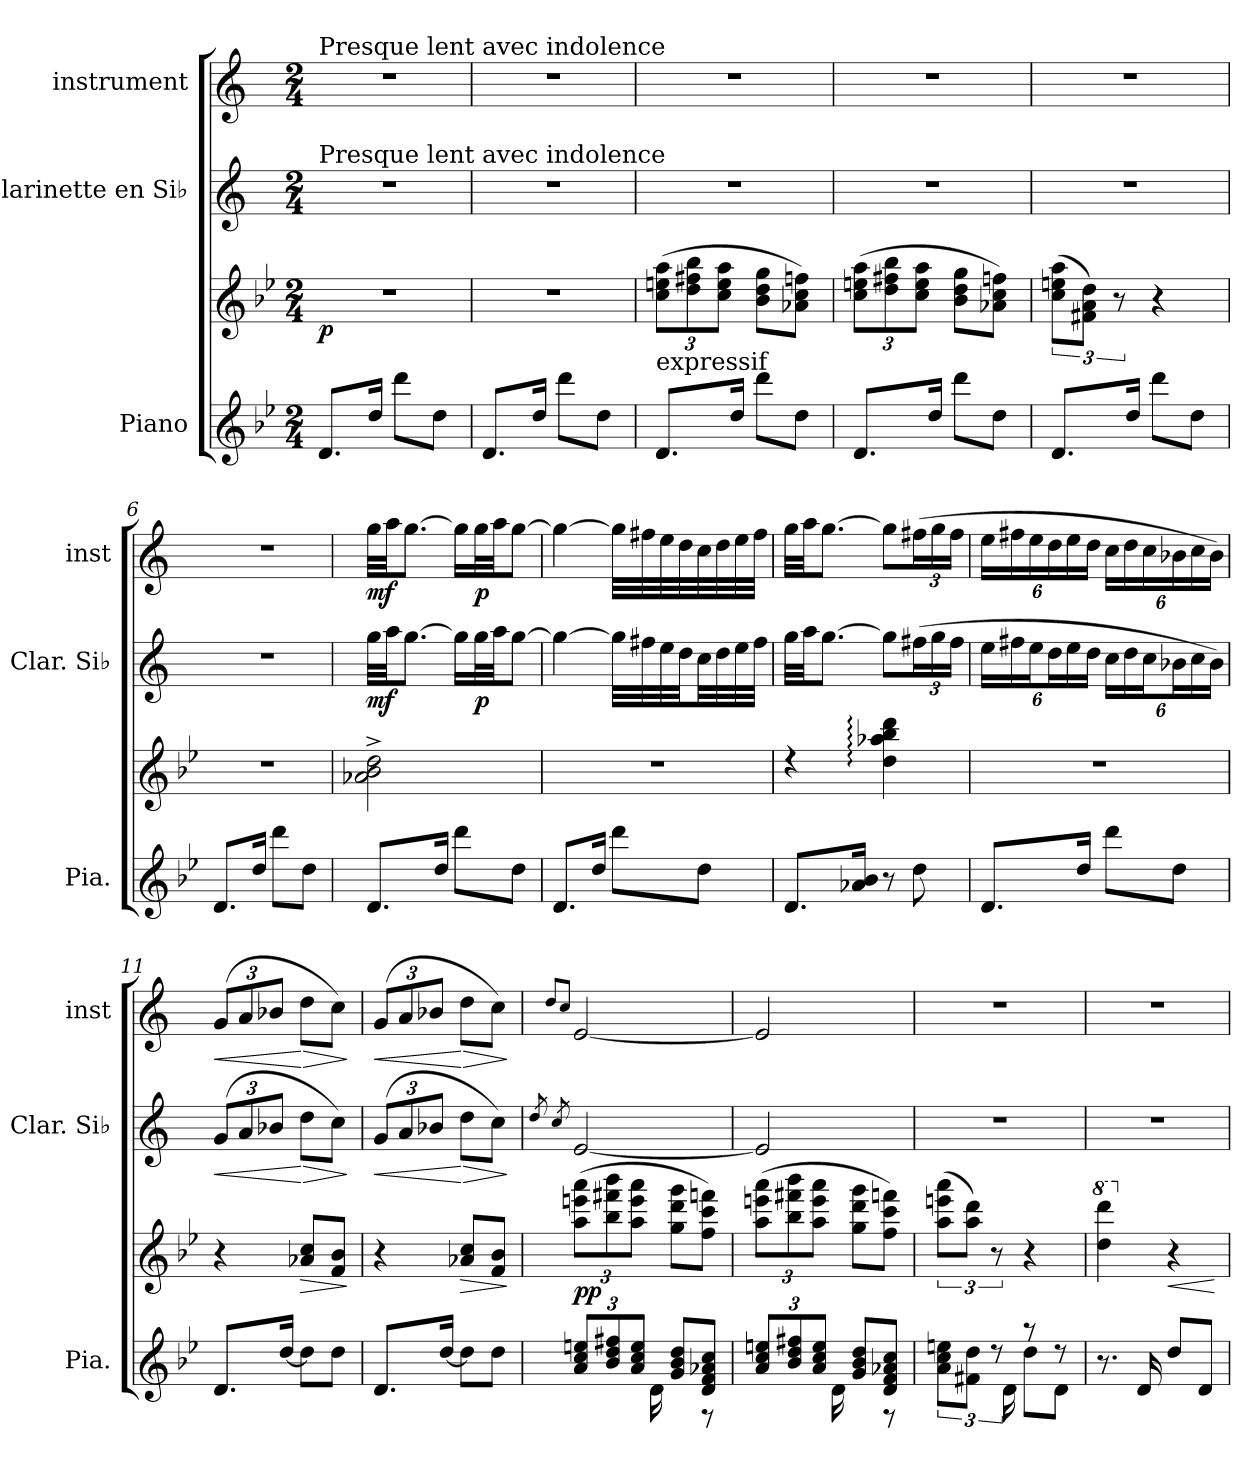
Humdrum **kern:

**kern	**kern	**dynam	**kern	**dynam	**kern	**dynam
*part3	*part3	*part3	*part2	*part2	*part1	*part1
*staff4	*staff3	*staff3/4	*staff2	*staff2	*staff1	*staff1
*I"Piano	*	*	*I"Clarinette en Si♭	*	*I"instrument	*
*I'Pia.	*	*	*I'Clar. Si♭	*	*I'inst	*
*clefG2	*clefG2	*	*clefG2	*	*clefG2	*
*	*	*	*ITrd1c2	*	*ITrd1c2	*
*k[b-e-]	*k[b-e-]	*	*k[b-e-]	*	*k[b-e-]	*
*M2/4	*M2/4	*	*M2/4	*	*M2/4	*
*MM50	*MM50	*	*MM50	*	*MM50	*
=1	=1	=1	=1	=1	=1	=1
!	!	!	!	!	!LO:TX:a:t=Presque lent avec indolence	!
!	!	!	!LO:TX:a:t=Presque lent avec indolence	!	!	!
!	!	!LO:DY:b	!	!	!	!
8.d/L	2r	p	2r	.	2r	.
16dd/Jk	.	.	.	.	.	.
8ddd\L	.	.	.	.	.	.
8dd\J	.	.	.	.	.	.
=2	=2	=2	=2	=2	=2	=2
8.d/L	2r	.	2r	.	2r	.
16dd/Jk	.	.	.	.	.	.
8ddd\L	.	.	.	.	.	.
8dd\J	.	.	.	.	.	.
=3	=3	=3	=3	=3	=3	=3
*	*Xbrackettup	*	*	*	*	*
!LO:TX:a:t=expressif	!	!	!	!	!	!
8.d/L	(>12cc\ 12een\ 12aa\L	.	2r	.	2r	.
.	12dd\ 12ff#X\ 12bb-\	.	.	.	.	.
.	12cc\ 12ee\ 12aa\J	.	.	.	.	.
16dd/Jk	.	.	.	.	.	.
8ddd\L	8b-\ 8dd\ 8gg\L	.	.	.	.	.
8dd\J	8a-X\ 8cc\ 8ffn\J)	.	.	.	.	.
=4	=4	=4	=4	=4	=4	=4
8.d/L	(>12cc\ 12een\ 12aa\L	.	2r	.	2r	.
.	12dd\ 12ff#X\ 12bb-\	.	.	.	.	.
.	12cc\ 12ee\ 12aa\J	.	.	.	.	.
16dd/Jk	.	.	.	.	.	.
8ddd\L	8b-\ 8dd\ 8gg\L	.	.	.	.	.
8dd\J	8a-X\ 8cc\ 8ffn\J)	.	.	.	.	.
=5	=5	=5	=5	=5	=5	=5
*	*brackettup	*	*	*	*	*
8.d/L	(>12cc\ 12een\ 12aa\L	.	2r	.	2r	.
.	12f#X\ 12a\ 12dd\J)	.	.	.	.	.
.	12r	.	.	.	.	.
16dd/Jk	.	.	.	.	.	.
8ddd\L	4r	.	.	.	.	.
8dd\J	.	.	.	.	.	.
!!LO:LB:g=z
=6	=6	=6	=6	=6	=6	=6
8.d/L	2r	.	2r	.	2r	.
16dd/Jk	.	.	.	.	.	.
8ddd\L	.	.	.	.	.	.
8dd\J	.	.	.	.	.	.
=7	=7	=7	=7	=7	=7	=7
!	!	!	!	!LO:DY:b	!	!LO:DY:b
8.d/L	2a-X\^ 2b-\^ 2dd\^	.	32ff\LLL	mf	32ff\LLL	mf
.	.	.	32gg\JJ	.	32gg\JJ	.
.	.	.	[8.ff\J	.	[8.ff\J	.
16dd/Jk	.	.	.	.	.	.
8ddd\L	.	.	16ff\LL]	.	16ff\LL]	.
!	!	!	!	!LO:DY:b	!	!LO:DY:b
.	.	.	32ff\L	p	32ff\L	p
.	.	.	32gg\JJ	.	32gg\JJ	.
8dd\J	.	.	[8ff\J	.	[8ff\J	.
=8	=8	=8	=8	=8	=8	=8
8.d/L	2r	.	4ff\_	.	4ff\_	.
16dd/Jk	.	.	.	.	.	.
8ddd\L	.	.	32ff\LLL]	.	32ff\LLL]	.
.	.	.	32een\	.	32een\	.
.	.	.	32dd\	.	32dd\	.
.	.	.	32cc\JJ	.	32cc\	.
8dd\J	.	.	32b-\LL	.	32b-\	.
.	.	.	32cc\	.	32cc\	.
.	.	.	32dd\	.	32dd\	.
.	.	.	32ee\JJJ	.	32ee\JJJ	.
=9	=9	=9	=9	=9	=9	=9
8.d/L	4rdd	.	32ff\LLL	.	32ff\LLL	.
.	.	.	32gg\JJ	.	32gg\JJ	.
.	.	.	[8.ff\J	.	[8.ff\J	.
16a-X/ 16b-/Jk	.	.	.	.	.	.
8r	4dd\: 4aa-X\: 4bb-\: 4ddd\:	.	8ff\L]	.	8ff\L]	.
*	*	*	*Xbrackettup	*	*Xbrackettup	*
8dd\	.	.	(>24een\L	.	(>24een\L	.
.	.	.	24ff\	.	24ff\	.
.	.	.	24ee\JJ	.	24ee\JJ	.
!!LO:LB:g=z
=10	=10	=10	=10	=10	=10	=10
8.d/L	2r	.	24dd\LL	.	24dd\LL	.
.	.	.	24een\	.	24een\	.
.	.	.	24dd\J	.	24dd\	.
.	.	.	24cc\L	.	24cc\	.
.	.	.	24dd\	.	24dd\	.
16dd/Jk	.	.	.	.	.	.
.	.	.	24cc\JJ	.	24cc\JJ	.
8ddd\L	.	.	24b-\LL	.	24b-\LL	.
.	.	.	24cc\	.	24cc\	.
.	.	.	24b-\J	.	24b-\	.
8dd\J	.	.	24a-X\L	.	24a-X\	.
.	.	.	24b-\	.	24b-\	.
.	.	.	24a-\JJ)	.	24a-\JJ)	.
=11	=11	=11	=11	=11	=11	=11
!	!	!	!	!LO:HP:b	!	!LO:HP:b
8.d/L	4r	.	(>12f/L	<	(>12f/L	<
.	.	.	12g/	.	12g/	.
.	.	.	12a-X/J	.	12a-X/J	.
[16dd/Jk	.	.	.	.	.	.
!	!	!LO:HP:b	!	!LO:HP:n=1:b	!	!LO:HP:n=1:b
8dd\L]	8a-X/ 8cc/L	>	8cc\L	[ >	8cc\L	[ >
8dd\J	8f/ 8b-/J	.	8b-\J)	.	8b-\J)	.
.	.	]	.	]	.	]
=12	=12	=12	=12	=12	=12	=12
!	!	!	!	!LO:HP:b	!	!LO:HP:b
8.d/L	4r	.	(>12f/L	<	(>12f/L	<
.	.	.	12g/	.	12g/	.
.	.	.	12a-X/J	.	12a-X/J	.
[16dd/Jk	.	.	.	.	.	.
!	!	!LO:HP:b	!	!LO:HP:n=1:b	!	!LO:HP:n=1:b
8dd\L]	8a-X/ 8cc/L	>	8cc\L	[ >	8cc\L	[ >
8dd\J	8f/ 8b-/J	.	8b-\J)	.	8b-\J)	.
.	.	]	.	]	.	]
=13	=13	=13	=13	=13	=13	=13
.	.	.	8qcc/	.	8qcc/L	.
.	.	.	8qb-/	.	8qb-/J	.
*Xbrackettup	*Xbrackettup	*	*	*	*	*
*^	*	*	*	*	*	*
!	!	!	!LO:DY:b	!	!	!	!
12a/ 12cc/ 12een/L	8.ryy	(>12aa\ 12eeen\ 12aaa\L	pp	[2d/	.	[2d/	.
12b-/ 12dd/ 12ff#X/	.	12bb-\ 12fff#X\ 12bbb-\	.	.	.	.	.
12a/ 12cc/ 12ee/J	.	12aa\ 12eee\ 12aaa\J	.	.	.	.	.
.	16d\	.	.	.	.	.	.
8g/ 8b-/ 8dd/L	8ryy	8gg\ 8ddd\ 8ggg\L	.	.	.	.	.
8d/ 8f/ 8a-X/ 8cc/J	8r	8ff\ 8ccc\ 8fffn\J)	.	.	.	.	.
!!LO:PB:g=z
=14	=14	=14	=14	=14	=14	=14	=14
12a/ 12cc/ 12een/L	8.ryy	(>12aa\ 12eeen\ 12aaa\L	.	2d/]	.	2d/]	.
12b-/ 12dd/ 12ff#X/	.	12bb-\ 12fff#X\ 12bbb-\	.	.	.	.	.
12a/ 12cc/ 12ee/J	.	12aa\ 12eee\ 12aaa\J	.	.	.	.	.
.	16d\	.	.	.	.	.	.
8g/ 8b-/ 8dd/L	8ryy	8gg\ 8ddd\ 8ggg\L	.	.	.	.	.
8d/ 8f/ 8a-X/ 8cc/J	8r	8ff\ 8ccc\ 8fffn\J)	.	.	.	.	.
=15	=15	=15	=15	=15	=15	=15	=15
*brackettup	*	*brackettup	*	*	*	*	*
12a\ 12cc\ 12een\L	8.ryy	(>12aa\ 12eeen\ 12aaa\L	.	2r	.	2r	.
12f#X\ 12dd\J	.	12aa\ 12ddd\J)	.	.	.	.	.
12r	.	12r	.	.	.	.	.
.	16d\	.	.	.	.	.	.
8r	8dd\L	4r	.	.	.	.	.
8r	8d\J	.	.	.	.	.	.
*v	*v	*	*	*	*	*	*
=16	=16	=16	=16	=16	=16	=16
*	*8va	*	*	*	*	*
8.r	4ddd\ 4dddd\	.	2r	.	2r	.
16d/	.	.	.	.	.	.
*	*X8va	*	*	*	*	*
!	!	!LO:HP:b	!	!	!	!
8dd/L	4r	<	.	.	.	.
8d/J	.	.	.	.	.	.
.	.	[	.	.	.	.
=	=	=	=	=	=	=
*-	*-	*-	*-	*-	*-	*-
